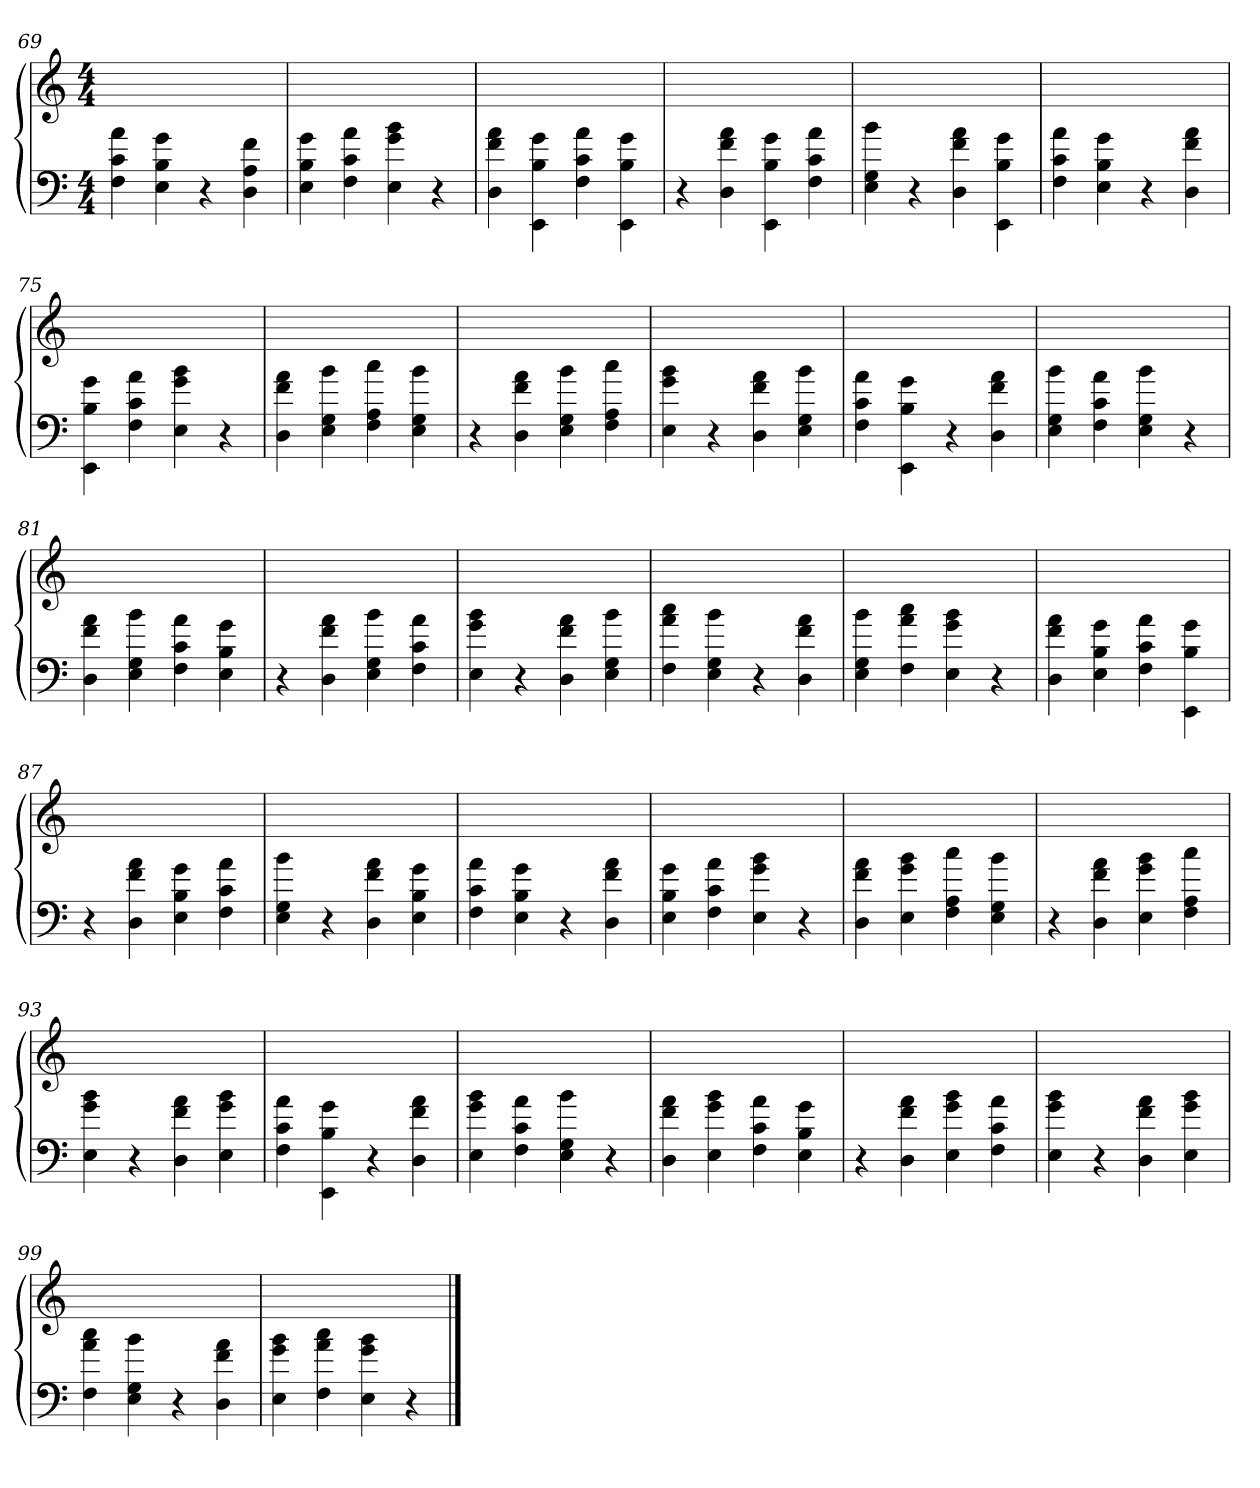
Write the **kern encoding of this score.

**kern	**kern
*part2	*part1
*staff2	*staff1
*clefF4	*clefG2
*k[]	*k[]
*C:	*C:
*M4/4	*M4/4
=69	=69
4F 4c 4a	1ryy
4E 4B 4g	.
4r	.
4D 4A 4f	.
=70	=70
4E 4B 4g	1ryy
4F 4c 4a	.
4E 4g 4b	.
4r	.
=71	=71
4D 4f 4a	1ryy
4EE 4B 4g	.
4F 4c 4a	.
4EE 4B 4g	.
=72	=72
4r	1ryy
4D 4f 4a	.
4EE 4B 4g	.
4F 4c 4a	.
=73	=73
4E 4G 4b	1ryy
4r	.
4D 4f 4a	.
4EE 4B 4g	.
=74	=74
4F 4c 4a	1ryy
4E 4B 4g	.
4r	.
4D 4f 4a	.
=75	=75
4EE 4B 4g	1ryy
4F 4c 4a	.
4E 4g 4b	.
4r	.
=76	=76
4D 4f 4a	1ryy
4E 4G 4b	.
4F 4A 4cc	.
4E 4G 4b	.
=77	=77
4r	1ryy
4D 4f 4a	.
4E 4G 4b	.
4F 4A 4cc	.
=78	=78
4E 4g 4b	1ryy
4r	.
4D 4f 4a	.
4E 4G 4b	.
=79	=79
4F 4c 4a	1ryy
4EE 4B 4g	.
4r	.
4D 4f 4a	.
=80	=80
4E 4G 4b	1ryy
4F 4c 4a	.
4E 4G 4b	.
4r	.
=81	=81
4D 4f 4a	1ryy
4E 4G 4b	.
4F 4c 4a	.
4E 4B 4g	.
=82	=82
4r	1ryy
4D 4f 4a	.
4E 4G 4b	.
4F 4c 4a	.
=83	=83
4E 4g 4b	1ryy
4r	.
4D 4f 4a	.
4E 4G 4b	.
=84	=84
4F 4a 4cc	1ryy
4E 4G 4b	.
4r	.
4D 4f 4a	.
=85	=85
4E 4G 4b	1ryy
4F 4a 4cc	.
4E 4g 4b	.
4r	.
=86	=86
4D 4f 4a	1ryy
4E 4B 4g	.
4F 4c 4a	.
4EE 4B 4g	.
=87	=87
4r	1ryy
4D 4f 4a	.
4E 4B 4g	.
4F 4c 4a	.
=88	=88
4E 4G 4b	1ryy
4r	.
4D 4f 4a	.
4E 4B 4g	.
=89	=89
4F 4c 4a	1ryy
4E 4B 4g	.
4r	.
4D 4f 4a	.
=90	=90
4E 4B 4g	1ryy
4F 4c 4a	.
4E 4g 4b	.
4r	.
=91	=91
4D 4f 4a	1ryy
4E 4g 4b	.
4F 4A 4cc	.
4E 4G 4b	.
=92	=92
4r	1ryy
4D 4f 4a	.
4E 4g 4b	.
4F 4A 4cc	.
=93	=93
4E 4g 4b	1ryy
4r	.
4D 4f 4a	.
4E 4g 4b	.
=94	=94
4F 4c 4a	1ryy
4EE 4B 4g	.
4r	.
4D 4f 4a	.
=95	=95
4E 4g 4b	1ryy
4F 4c 4a	.
4E 4G 4b	.
4r	.
=96	=96
4D 4f 4a	1ryy
4E 4g 4b	.
4F 4c 4a	.
4E 4B 4g	.
=97	=97
4r	1ryy
4D 4f 4a	.
4E 4g 4b	.
4F 4c 4a	.
=98	=98
4E 4g 4b	1ryy
4r	.
4D 4f 4a	.
4E 4g 4b	.
=99	=99
4F 4a 4cc	1ryy
4E 4G 4b	.
4r	.
4D 4f 4a	.
=100	=100
4E 4g 4b	1ryy
4F 4a 4cc	.
4E 4g 4b	.
4r	.
==	==
*-	*-
